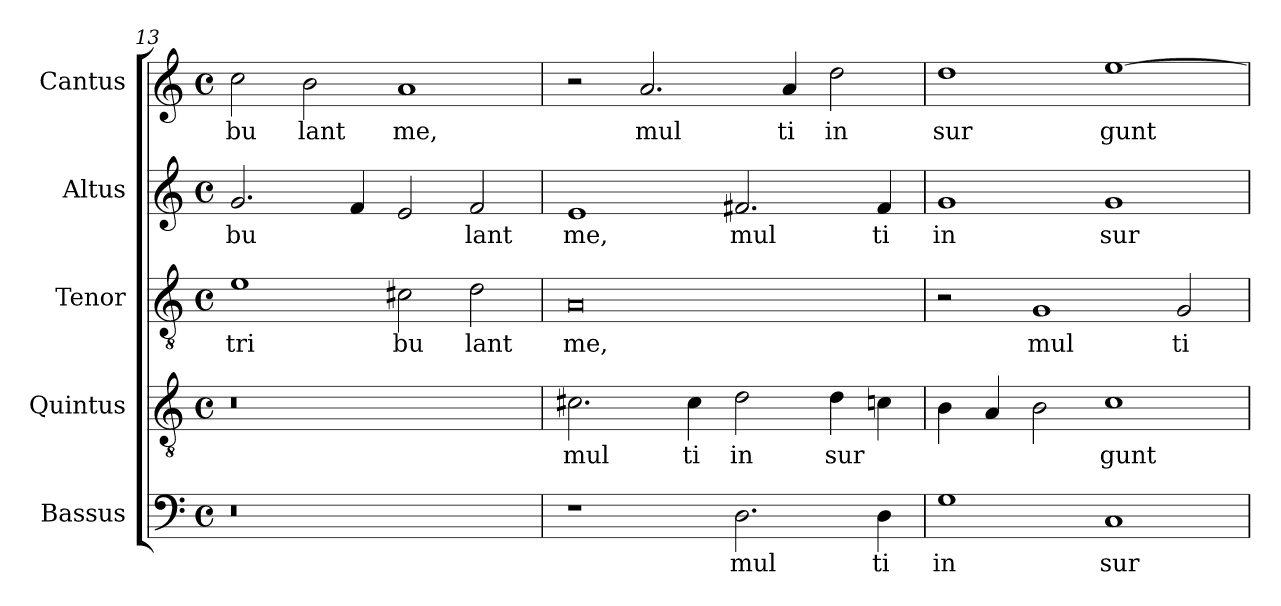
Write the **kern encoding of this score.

**kern	**text	**kern	**text	**kern	**text	**kern	**text	**kern	**text
*part5	*part5	*part4	*part4	*part3	*part3	*part2	*part2	*part1	*part1
*staff5	*staff5	*staff4	*staff4	*staff3	*staff3	*staff2	*staff2	*staff1	*staff1
*I"Bassus	*	*I"Quintus	*	*I"Tenor	*	*I"Altus	*	*I"Cantus	*
*clefF4	*	*clefGv2	*	*clefGv2	*	*clefG2	*	*clefG2	*
*M4/4	*	*M4/4	*	*M4/4	*	*M4/4	*	*M4/4	*
*met(c)	*	*met(c)	*	*met(c)	*	*met(c)	*	*met(c)	*
=13	=13	=13	=13	=13	=13	=13	=13	=13	=13
!	!	!	!	!	!LO:LY:b:cj	!	!LO:LY:b	!	!LO:LY:b:cj
0r	.	0r	.	1e	tri	2.g/	bu	2cc\	bu
!	!	!	!	!	!	!	!	!	!LO:LY:b:cj
.	.	.	.	.	.	.	.	2b\	lant
.	.	.	.	.	.	4f/	.	.	.
!	!	!	!	!	!LO:LY:b:cj	!	!	!	!LO:LY:b:cj
.	.	.	.	2c#X\	bu	2e/	.	1a	me,
!	!	!	!	!	!LO:LY:b:cj	!	!LO:LY:b:cj	!	!
.	.	.	.	2d\	lant	2f/	lant	.	.
=14	=14	=14	=14	=14	=14	=14	=14	=14	=14
!	!	!	!LO:LY:b:cj	!	!LO:LY:b:cj	!	!LO:LY:b:cj	!	!
1r	.	2.c#X\	mul	0A	me,	1e	me,	2r	.
!	!	!	!	!	!	!	!	!	!LO:LY:b:cj
.	.	.	.	.	.	.	.	2.a/	mul
!	!	!	!LO:LY:b:cj	!	!	!	!	!	!
.	.	4c#\	ti	.	.	.	.	.	.
!	!LO:LY:b:cj	!	!LO:LY:b:cj	!	!	!	!LO:LY:b:cj	!	!
2.D\	mul	2d\	in	.	.	2.f#X/	mul	.	.
!	!	!	!	!	!	!	!	!	!LO:LY:b:cj
.	.	.	.	.	.	.	.	4a/	ti
!	!	!	!LO:LY:b	!	!	!	!	!	!LO:LY:b:cj
.	.	4d\	sur	.	.	.	.	2dd\	in
!	!LO:LY:b:cj	!	!	!	!	!	!LO:LY:b:cj	!	!
4D\	ti	4cn\	.	.	.	4f#/	ti	.	.
=15	=15	=15	=15	=15	=15	=15	=15	=15	=15
!	!LO:LY:b:cj	!	!	!	!	!	!LO:LY:b:cj	!	!LO:LY:b:cj
1G	in	4B\	.	2r	.	1g	in	1dd	sur
.	.	4A/	.	.	.	.	.	.	.
!	!	!	!	!	!LO:LY:b:cj	!	!	!	!
.	.	2B\	.	1G	mul	.	.	.	.
!	!LO:LY:b:cj	!	!LO:LY:b:cj	!	!	!	!LO:LY:b:cj	!	!LO:LY:b
1C	sur	1c	gunt	.	.	1g	sur	[>1ee	gunt
!	!	!	!	!	!LO:LY:b:cj	!	!	!	!
.	.	.	.	2G/	ti	.	.	.	.
=	=	=	=	=	=	=	=	=	=
*-	*-	*-	*-	*-	*-	*-	*-	*-	*-
